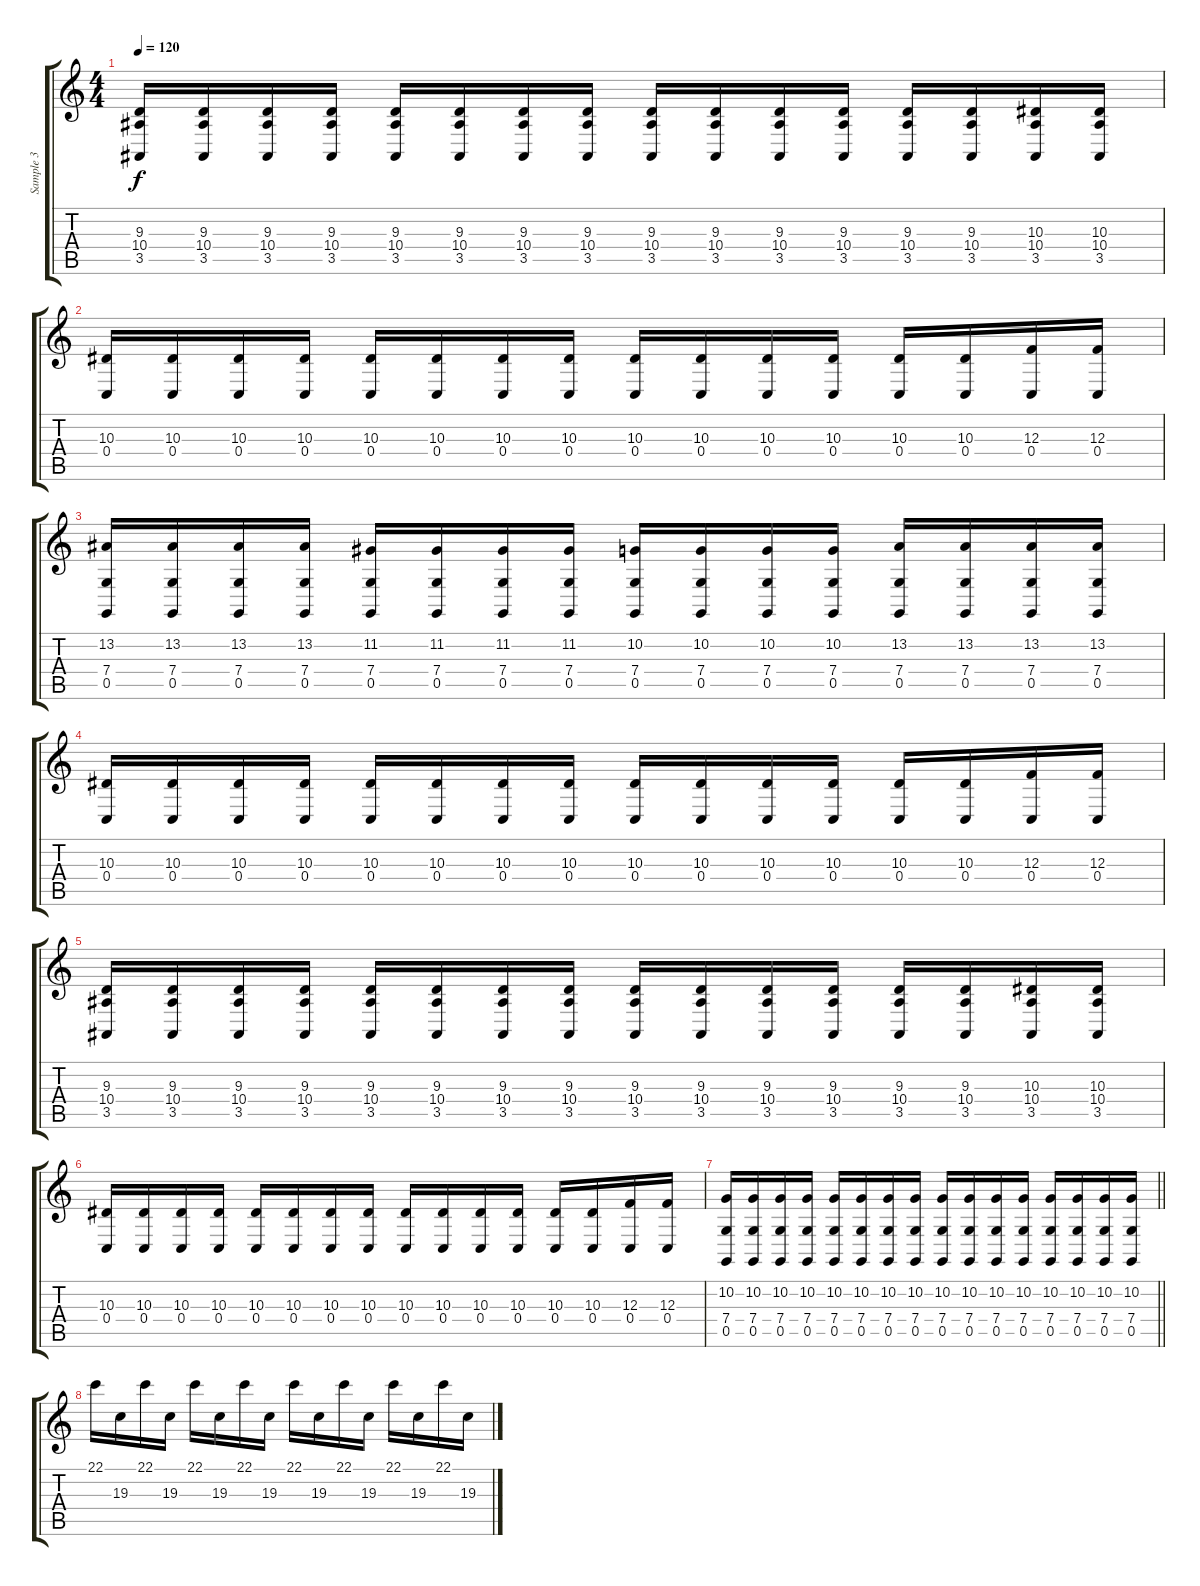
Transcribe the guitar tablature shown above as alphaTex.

\track ("Sample 3" "Sample 3") {instrument lead1square}
\staff {score tabs}
\tuning (D4 A3 F3 C3 G2 C2) {hide}
\ts (4 4)
\tempo 120
\clef g2
\ks c
(9.3 10.4 3.5).16{dy f} (9.3 10.4 3.5).16 (9.3 10.4 3.5).16 (9.3 10.4 3.5).16 (9.3 10.4 3.5).16 (9.3 10.4 3.5).16 (9.3 10.4 3.5).16 (9.3 10.4 3.5).16 (9.3 10.4 3.5).16 (9.3 10.4 3.5).16 (9.3 10.4 3.5).16 (9.3 10.4 3.5).16 (9.3 10.4 3.5).16 (9.3 10.4 3.5).16 (10.3 10.4 3.5).16 (10.3 10.4 3.5).16 |
(10.3 0.4).16 (10.3 0.4).16 (10.3 0.4).16 (10.3 0.4).16 (10.3 0.4).16 (10.3 0.4).16 (10.3 0.4).16 (10.3 0.4).16 (10.3 0.4).16 (10.3 0.4).16 (10.3 0.4).16 (10.3 0.4).16 (10.3 0.4).16 (10.3 0.4).16 (12.3 0.4).16 (12.3 0.4).16 |
(13.2 7.4 0.5).16 (13.2 7.4 0.5).16 (13.2 7.4 0.5).16 (13.2 7.4 0.5).16 (11.2 7.4 0.5).16 (11.2 7.4 0.5).16 (11.2 7.4 0.5).16 (11.2 7.4 0.5).16 (10.2 7.4 0.5).16 (10.2 7.4 0.5).16 (10.2 7.4 0.5).16 (10.2 7.4 0.5).16 (13.2 7.4 0.5).16 (13.2 7.4 0.5).16 (13.2 7.4 0.5).16 (13.2 7.4 0.5).16 |
(10.3 0.4).16 (10.3 0.4).16 (10.3 0.4).16 (10.3 0.4).16 (10.3 0.4).16 (10.3 0.4).16 (10.3 0.4).16 (10.3 0.4).16 (10.3 0.4).16 (10.3 0.4).16 (10.3 0.4).16 (10.3 0.4).16 (10.3 0.4).16 (10.3 0.4).16 (12.3 0.4).16 (12.3 0.4).16 |
(9.3 10.4 3.5).16 (9.3 10.4 3.5).16 (9.3 10.4 3.5).16 (9.3 10.4 3.5).16 (9.3 10.4 3.5).16 (9.3 10.4 3.5).16 (9.3 10.4 3.5).16 (9.3 10.4 3.5).16 (9.3 10.4 3.5).16 (9.3 10.4 3.5).16 (9.3 10.4 3.5).16 (9.3 10.4 3.5).16 (9.3 10.4 3.5).16 (9.3 10.4 3.5).16 (10.3 10.4 3.5).16 (10.3 10.4 3.5).16 |
(10.3 0.4).16 (10.3 0.4).16 (10.3 0.4).16 (10.3 0.4).16 (10.3 0.4).16 (10.3 0.4).16 (10.3 0.4).16 (10.3 0.4).16 (10.3 0.4).16 (10.3 0.4).16 (10.3 0.4).16 (10.3 0.4).16 (10.3 0.4).16 (10.3 0.4).16 (12.3 0.4).16 (12.3 0.4).16 |
\barLineRight lightlight
(10.2 7.4 0.5).16 (10.2 7.4 0.5).16 (10.2 7.4 0.5).16 (10.2 7.4 0.5).16 (10.2 7.4 0.5).16 (10.2 7.4 0.5).16 (10.2 7.4 0.5).16 (10.2 7.4 0.5).16 (10.2 7.4 0.5).16 (10.2 7.4 0.5).16 (10.2 7.4 0.5).16 (10.2 7.4 0.5).16 (10.2 7.4 0.5).16 (10.2 7.4 0.5).16 (10.2 7.4 0.5).16 (10.2 7.4 0.5).16 |
\section ("" " ")
22.1.16{volume 9} 19.3.16 22.1.16 19.3.16 22.1.16 19.3.16 22.1.16 19.3.16 22.1.16 19.3.16 22.1.16 19.3.16 22.1.16 19.3.16 22.1.16 19.3.16
